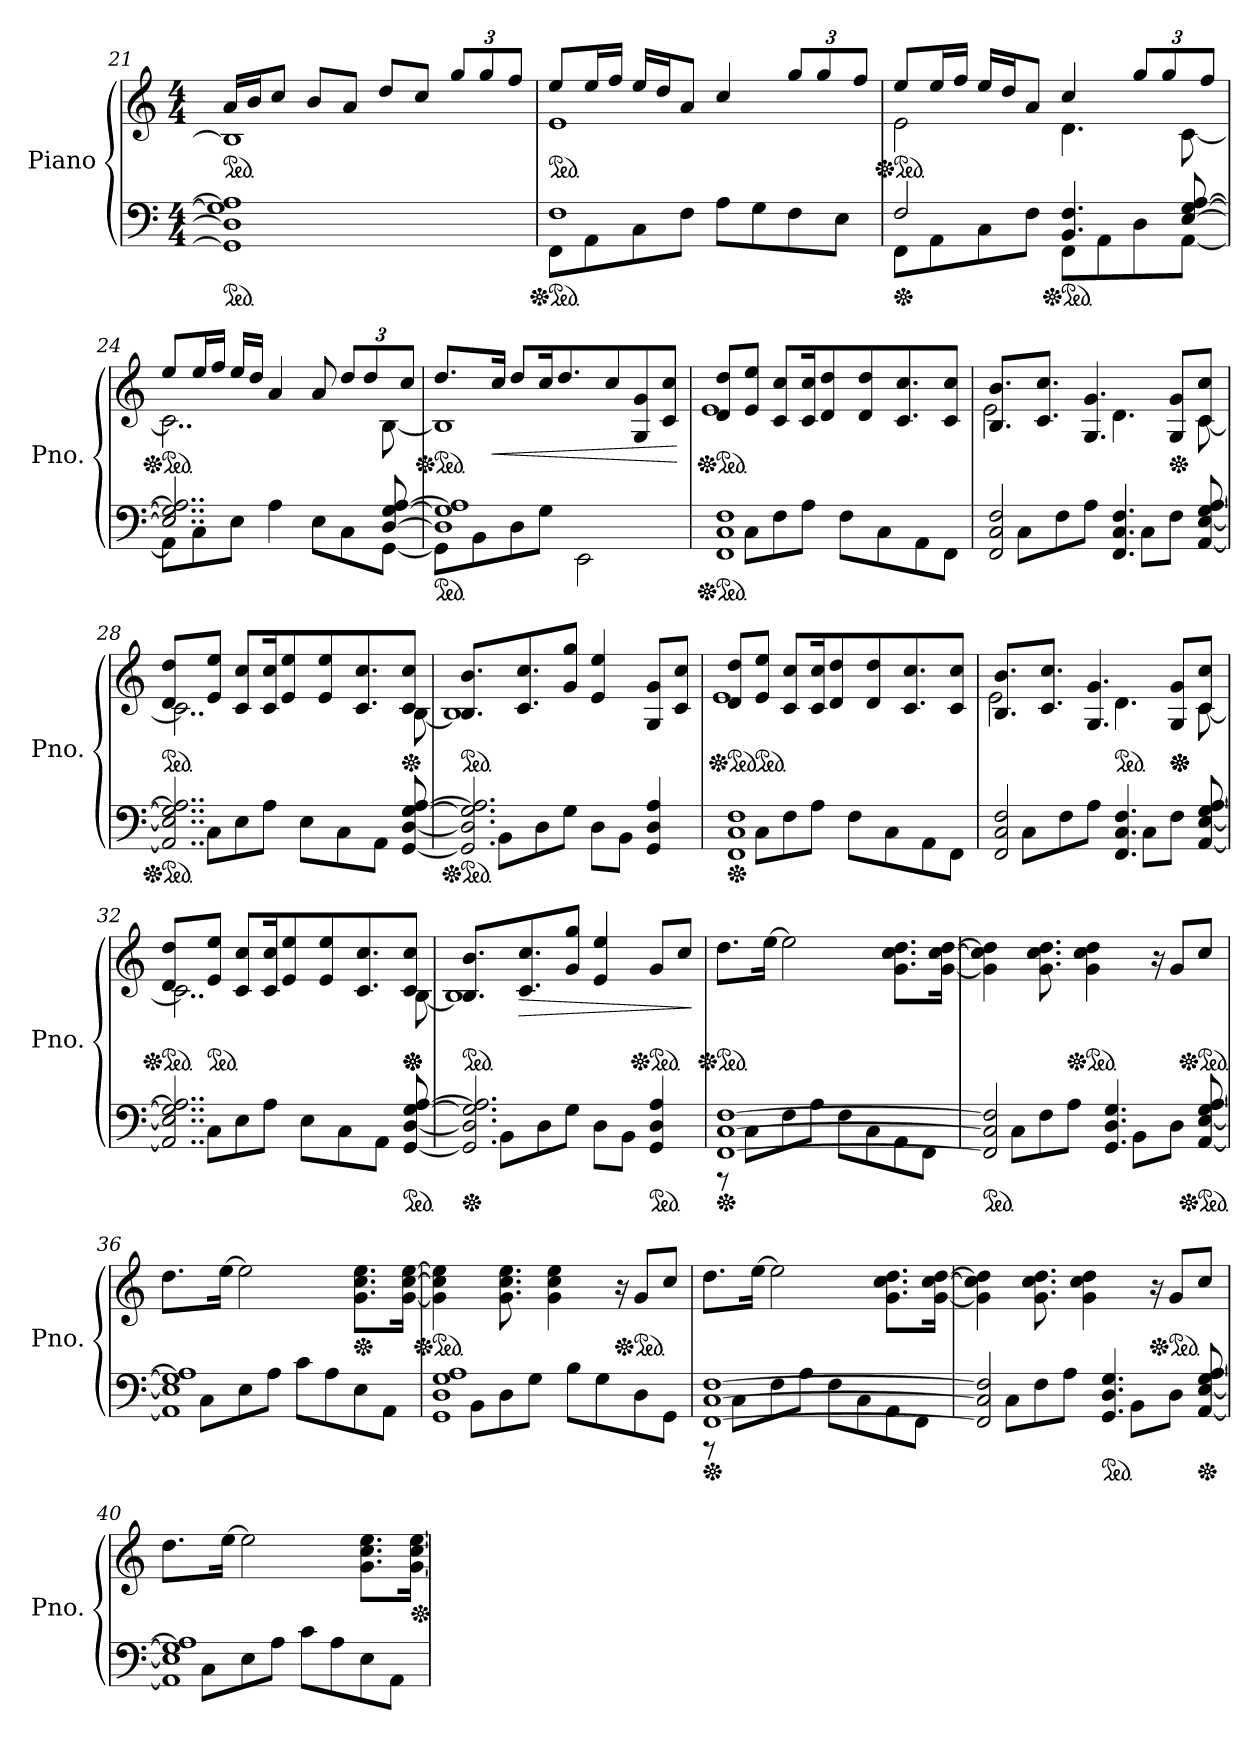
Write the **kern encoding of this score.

**kern	**kern	**dynam
*part1	*part1	*part1
*staff2	*staff1	*staff1/2
*I"Piano	*	*
*I'Pno.	*	*
*clefF4	*clefG2	*
*k[]	*k[]	*
*M4/4	*M4/4	*
*ped	*	*
*	*ped	*
=21	=21	=21
*	*^	*
1GG] 1D] 1G] 1A]	16a/LL	1B]	.
.	16b/J	.	.
.	8cc/J	.	.
.	8b/L	.	.
.	8a/J	.	.
.	8dd/L	.	.
.	8cc/J	.	.
*	*Xbrackettup	*	*
.	12gg/L	.	.
.	12gg/	.	.
.	12ff/J	.	.
=22	=22	=22	=22
*Xped	*	*	*
*ped	*	*	*
*^	*	*	*
*	*	*ped	*	*
1F	8FF\L	8ee/L	1e	.
.	8AA\	16ee/L	.	.
.	.	16ff/JJ	.	.
.	8C\	16ee/LL	.	.
.	.	16dd/J	.	.
.	8F\J	8a/J	.	.
.	8A\L	4cc/	.	.
.	8G\	.	.	.
.	8F\	12gg/L	.	.
.	.	12gg/	.	.
.	8E\J	.	.	.
.	.	12ff/J	.	.
!!LO:PB:g=z	!!
=23	=23	=23	=23	=23
*Xped	*	*	*	*
*	*	*Xped	*	*
*	*	*ped	*	*
2F/	8FF\L	8ee/L	2e\	.
.	8AA\	16ee/L	.	.
.	.	16ff/JJ	.	.
.	8C\	16ee/LL	.	.
.	.	16dd/J	.	.
.	8F\J	8a/J	.	.
*Xped	*	*	*	*
*ped	*	*	*	*
4.BB/ 4.F/	8FF\L	4cc/	4.d\	.
.	8AA\	.	.	.
.	8D\	12gg/L	.	.
.	.	12gg/	.	.
[8E/ [8G/ [8A/	[8AA\J	.	[8c\	.
.	.	12ff/J	.	.
=24	=24	=24	=24	=24
*	*	*Xped	*	*
*	*	*ped	*	*
2..E/] 2..G/] 2..A/]	8AA\L]	8ee/L	2..c\]	.
.	8C\	16ee/L	.	.
.	.	16ff/JJ	.	.
.	8E\J	16ee/LL	.	.
.	.	16dd/JJ	.	.
.	4A\	4a/	.	.
.	8E\L	8a/	.	.
.	8C\	12dd/L	.	.
.	.	12dd/	.	.
[8D/ [8G/ [8A/	[8GG\J	.	[8B\	.
.	.	12cc/J	.	.
=25	=25	=25	=25	=25
*ped	*	*	*	*
*	*	*Xped	*	*
*	*	*ped	*	*
1D] 1G] 1A]	8GG\L]	8.dd/L	1B]	.
.	8BB\	.	.	.
!	!	!	!	!LO:HP:b
.	.	16cc/Jk	.	<
.	8D\	8dd/L	.	.
.	8G\J	16cc/K	.	.
.	.	8.dd/	.	.
.	2EE\	.	.	.
.	.	8cc/	.	.
.	.	8G/ 8g/	.	.
.	.	8c/ 8cc/J	.	.
*v	*v	*	*	*
*	*v	*v	*
.	.	[
=26	=26	=26
*Xped	*	*
*ped	*	*
*^	*	*
*	*	*Xped	*
*	*	*ped	*
*	*	*^	*
!	!	!	!	!LO:DY:b=2
!	!	!	!	!LO:DY:n=1:b
1FF 1C 1F	8ryy	8d/ 8dd/L	1e	mf mf
.	8C\L	8e/ 8ee/J	.	.
.	8F\	8c/ 8cc/L	.	.
.	8A\J	16c/ 16cc/K	.	.
.	.	8d/ 8dd/	.	.
.	8F\L	.	.	.
.	.	8d/ 8dd/	.	.
.	8C\	.	.	.
.	.	8.c/ 8.cc/	.	.
.	8AA\	.	.	.
.	8FF\J	8c/ 8cc/J	.	.
!!LO:LB:g=z	!!
=27	=27	=27	=27	=27
2FF/ 2C/ 2F/	8ryy	8.B/ 8.b/L	2e\	.
.	8C\L	.	.	.
.	.	8.c/ 8.cc/J	.	.
.	8F\	.	.	.
.	8A\J	4.G/ 4.g/	.	.
4.FF/ 4.C/ 4.F/	8ryy	.	4.d\	.
.	8C\L	.	.	.
*	*	*Xped	*	*
.	8F\J	8G/ 8g/L	.	.
[8AA/ [8E/ [8G/ [8A/	8ryy	8c/ 8cc/J	[8c\	.
=28	=28	=28	=28	=28
*Xped	*	*	*	*
*ped	*	*	*	*
*	*	*ped	*	*
2..AA/] 2..E/] 2..G/] 2..A/]	8ryy	8d/ 8dd/L	2..c\]	.
.	8C\L	8e/ 8ee/J	.	.
.	8E\	8c/ 8cc/L	.	.
.	8A\J	16c/ 16cc/K	.	.
.	.	8e/ 8ee/	.	.
.	8E\L	.	.	.
.	.	8e/ 8ee/	.	.
.	8C\	.	.	.
.	.	8.c/ 8.cc/	.	.
.	8AA\J	.	.	.
*	*	*Xped	*	*
[8GG/ [8D/ [8G/ [8A/	8ryy	8c/ 8cc/J	[8B\	.
=29	=29	=29	=29	=29
*Xped	*	*	*	*
*ped	*	*	*	*
*	*	*ped	*	*
2.GG/] 2.D/] 2.G/] 2.A/]	8ryy	8.B/ 8.b/L	1B]	.
.	8BB\L	.	.	.
.	.	8.c/ 8.cc/	.	.
.	8D\	.	.	.
.	8G\J	8g/ 8gg/J	.	.
.	8D\L	4e/ 4ee/	.	.
.	8BB\J	.	.	.
4GG/ 4D/ 4A/	4ryy	8G/ 8g/L	.	.
.	.	8c/ 8cc/J	.	.
=30	=30	=30	=30	=30
*Xped	*	*	*	*
*	*	*Xped	*	*
*	*	*ped	*	*
1FF 1C 1F	8ryy	8d/ 8dd/L	1e	.
*	*	*ped	*	*
.	8C\L	8e/ 8ee/J	.	.
.	8F\	8c/ 8cc/L	.	.
.	8A\J	16c/ 16cc/K	.	.
.	.	8d/ 8dd/	.	.
.	8F\L	.	.	.
.	.	8d/ 8dd/	.	.
.	8C\	.	.	.
.	.	8.c/ 8.cc/	.	.
.	8AA\	.	.	.
.	8FF\J	8c/ 8cc/J	.	.
!!LO:LB:g=z	!!
=31	=31	=31	=31	=31
2FF/ 2C/ 2F/	8ryy	8.B/ 8.b/L	2e\	.
.	8C\L	.	.	.
.	.	8.c/ 8.cc/J	.	.
.	8F\	.	.	.
.	8A\J	4.G/ 4.g/	.	.
*	*	*ped	*	*
4.FF/ 4.C/ 4.F/	8ryy	.	4.d\	.
.	8C\L	.	.	.
*	*	*Xped	*	*
*	*	*Xped	*	*
.	8F\J	8G/ 8g/L	.	.
[8AA/ [8E/ [8G/ [8A/	8ryy	8c/ 8cc/J	[8c\	.
=32	=32	=32	=32	=32
*	*	*Xped	*	*
*	*	*ped	*	*
2..AA/] 2..E/] 2..G/] 2..A/]	8ryy	8d/ 8dd/L	2..c\]	.
*	*	*ped	*	*
.	8C\L	8e/ 8ee/J	.	.
.	8E\	8c/ 8cc/L	.	.
.	8A\J	16c/ 16cc/K	.	.
.	.	8e/ 8ee/	.	.
.	8E\L	.	.	.
.	.	8e/ 8ee/	.	.
.	8C\	.	.	.
.	.	8.c/ 8.cc/	.	.
.	8AA\J	.	.	.
*ped	*	*	*	*
*	*	*Xped	*	*
*	*	*Xped	*	*
[8GG/ [8D/ [8G/ [8A/	8ryy	8c/ 8cc/J	[8B\	.
=33	=33	=33	=33	=33
*Xped	*	*	*	*
*	*	*ped	*	*
2.GG/] 2.D/] 2.G/] 2.A/]	8ryy	8.B/ 8.b/L	1B]	.
.	8BB\L	.	.	.
!	!	!	!	!LO:HP:b
.	.	8.c/ 8.cc/	.	>
.	8D\	.	.	.
.	8G\J	8g/ 8gg/J	.	.
.	8D\L	4e/ 4ee/	.	.
.	8BB\J	.	.	.
*ped	*	*	*	*
*	*	*Xped	*	*
*	*	*ped	*	*
4GG/ 4D/ 4A/	4ryy	8g/L	.	.
.	.	8cc/J	.	.
*v	*v	*	*	*
*	*v	*v	*
.	.	]
=34	=34	=34
*Xped	*	*
*^	*	*
*	*	*Xped	*
*	*	*ped	*
!	!	!	!LO:DY:b=2
!	!	!	!LO:DY:n=1:b
[1FF [1C [1F	8r	8.dd\L	mp mp
.	8C\L	.	.
.	.	[16ee\Jk	.
.	8F\	2ee\]	.
.	8A\J	.	.
.	8F\L	.	.
.	8C\	.	.
.	8AA\	8.g\ 8.cc\ 8.dd\L	.
.	8FF\J	.	.
.	.	[16g\ [16cc\ [16dd\Jk	.
!!LO:LB:g=z
=35	=35	=35	=35
*ped	*	*	*
2FF/] 2C/] 2F/]	8ryy	4g\] 4cc\] 4dd\]	.
.	8C\L	.	.
.	8F\	8.g\ 8.cc\ 8.dd\	.
.	8A\J	.	.
*	*	*Xped	*
*	*	*ped	*
.	.	4g\ 4cc\ 4dd\	.
4.GG/ 4.D/ 4.G/	8ryy	.	.
.	8BB\L	.	.
.	.	16r	.
.	8D\J	8g/L	.
*Xped	*	*	*
*ped	*	*	*
*	*	*Xped	*
*	*	*ped	*
[8AA/ [8E/ [8G/ [8A/	8ryy	8cc/J	.
=36	=36	=36	=36
1AA] 1E] 1G] 1A]	8ryy	8.dd\L	.
.	8C\L	.	.
.	.	[16ee\Jk	.
.	8E\	2ee\]	.
.	8A\J	.	.
.	8c\L	.	.
.	8A\	.	.
*	*	*Xped	*
.	8E\	8.g\ 8.cc\ 8.ee\L	.
.	8AA\J	.	.
.	.	[16g\ [16cc\ [16ee\Jk	.
=37	=37	=37	=37
*	*	*Xped	*
*	*	*ped	*
1GG 1D 1G 1A	8ryy	4g\] 4cc\] 4ee\]	.
.	8BB\L	.	.
.	8D\	8.g\ 8.cc\ 8.ee\	.
.	8G\J	.	.
.	.	4g\ 4cc\ 4ee\	.
.	8B\L	.	.
.	8G\	.	.
*	*	*Xped	*
.	.	16r	.
*	*	*ped	*
.	8D\	8g/L	.
.	8GG\J	8cc/J	.
=38	=38	=38	=38
*Xped	*	*	*
[1FF [1C [1F	8r	8.dd\L	.
.	8C\L	.	.
.	.	[16ee\Jk	.
.	8F\	2ee\]	.
.	8A\J	.	.
.	8F\L	.	.
.	8C\	.	.
.	8AA\	8.g\ 8.cc\ 8.dd\L	.
.	8FF\J	.	.
.	.	[16g\ [16cc\ [16dd\Jk	.
!!LO:LB:g=z
=39	=39	=39	=39
2FF/] 2C/] 2F/]	8ryy	4g\] 4cc\] 4dd\]	.
.	8C\L	.	.
.	8F\	8.g\ 8.cc\ 8.dd\	.
.	8A\J	.	.
.	.	4g\ 4cc\ 4dd\	.
*ped	*	*	*
4.GG/ 4.D/ 4.G/	8ryy	.	.
.	8BB\L	.	.
*	*	*Xped	*
.	.	16r	.
*	*	*ped	*
.	8D\J	8g/L	.
*Xped	*	*	*
[8AA/ [8E/ [8G/ [8A/	8ryy	8cc/J	.
=40	=40	=40	=40
1AA] 1E] 1G] 1A]	8ryy	8.dd\L	.
.	8C\L	.	.
.	.	[16ee\Jk	.
.	8E\	2ee\]	.
.	8A\J	.	.
.	8c\L	.	.
.	8A\	.	.
.	8E\	8.g\ 8.cc\ 8.ee\L	.
.	8AA\J	.	.
.	.	[16g\ [16cc\ [16ee\Jk	.
*v	*v	*	*
*	*Xped	*
=	=	=
*-	*-	*-
